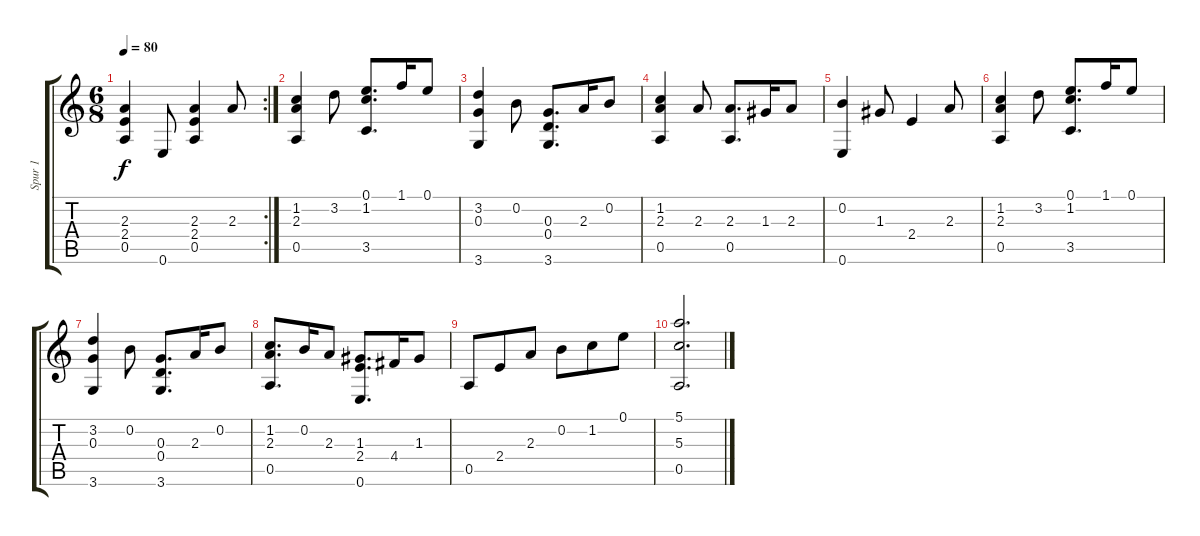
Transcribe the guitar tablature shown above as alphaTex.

\track ("Spur 1" "Spur 1") {instrument acousticguitarsteel}
\staff {score tabs}
\tuning (E4 B3 G3 D3 A2 E2) {hide}
\rc 2
\ts (6 8)
\tempo 80
\clef g2
\ks c
(2.3 2.4 0.5).4{dy f} 0.6.8 (2.3 2.4 0.5).4 2.3.8 |
(1.2 2.3 0.5).4 3.2.8 (0.1 1.2 3.5).8{d} 1.1.16 0.1.8 |
(3.2 0.3 3.6).4 0.2.8 (0.3 0.4 3.6).8{d} 2.3.16 0.2.8 |
(1.2 2.3 0.5).4 2.3.8 (2.3 0.5).8{d} 1.3.16 2.3.8 |
(0.2 0.6).4 1.3.8 2.4.4 2.3.8 |
(1.2 2.3 0.5).4 3.2.8 (0.1 1.2 3.5).8{d} 1.1.16 0.1.8 |
(3.2 0.3 3.6).4 0.2.8 (0.3 0.4 3.6).8{d} 2.3.16 0.2.8 |
(1.2 2.3 0.5).8{d} 0.2.16 2.3.8 (1.3 2.4 0.6).8{d} 4.4.16 1.3.8 |
0.5.8 2.4.8 2.3.8 0.2.8 1.2.8 0.1.8 |
(5.1 5.3 0.5).2{d}
